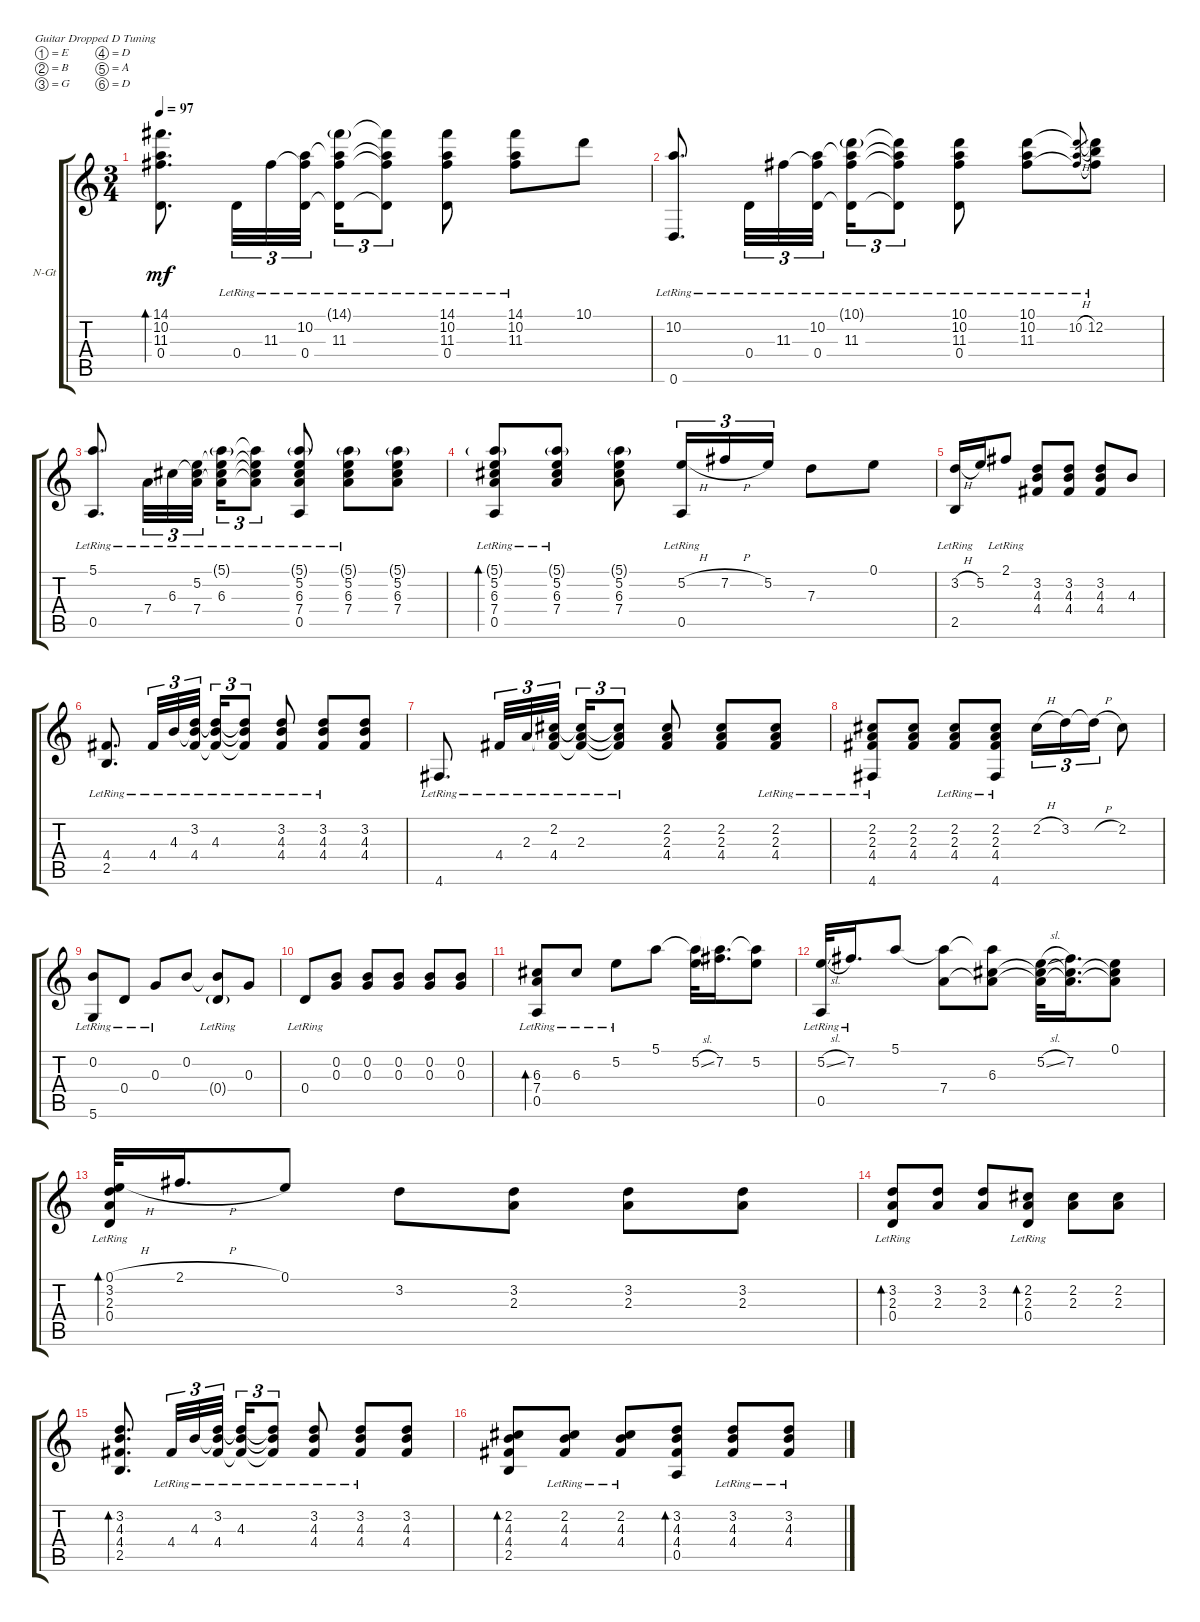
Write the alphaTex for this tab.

\defaultSystemsLayout 4
\bracketExtendMode groupsimilarinstruments
\firstSystemTrackNameOrientation horizontal
\otherSystemsTrackNameOrientation horizontal
\track ("Nylon Guitar" "N-Gt") {instrument acousticguitarnylon}
\staff {score tabs}
\tuning (E4 B3 G3 D3 A2 D2)
\ts (3 4)
\tempo 97
\clef g2
\ks c
(11.3 0.4 10.2 14.1).8{d bd 118 dy mf} 0.4{lr}.32{tu (3 2)} 11.3{lr}.32{tu (3 2)} (11.3{lr t} 10.2{lr} 0.4).32{tu (3 2)} (10.2{lr t} 11.3{lr} 0.4{t} 14.1{g}).16{tu (3 2)} (11.3{lr t} 0.4{t} 10.2{lr t} 14.1{t}).8{tu (3 2)} (11.3{lr} 10.2{lr} 0.4 14.1).8 (11.3{lr} 10.2{lr} 14.1).8 10.1.8 |
(10.2 0.6{lr}).8{d} 0.4{lr}.32{tu (3 2)} 11.3{lr}.32{tu (3 2)} (11.3{lr t} 10.2{lr} 0.4).32{tu (3 2)} (10.2{lr t} 11.3{lr} 0.4{t} 10.1{g}).16{tu (3 2)} (11.3{lr t} 0.4{t} 10.2{lr t} 10.1{t}).8{tu (3 2)} (11.3{lr} 10.2{lr} 0.4 10.1).8 (11.3 10.2{lr} 10.1{lr}).8 (10.2{h} 10.1{lr t} 11.3{t}).8{gr} (12.2 10.1{lr t} 11.3{t}).8 |
(0.5{lr} 5.1{lr}).8{d} 7.4{lr}.32{tu (3 2)} 6.3{lr}.32{tu (3 2)} (6.3{lr t} 5.2{lr} 7.4).32{tu (3 2)} (5.2{lr t} 6.3{lr} 7.4{t} 5.1{g}).16{tu (3 2)} (6.3{lr t} 7.4{t} 5.2{lr t} 5.1{t}).8{tu (3 2)} (6.3{lr} 5.2{lr} 0.5 7.4 5.1{g}).8 (6.3{lr} 5.2{lr} 7.4 5.1{g}).8 (5.2 6.3 7.4 5.1{g}).8 |
(6.3{lr} 5.2{lr} 5.1{g} 0.5 7.4).8{bd 30} (6.3{lr} 5.2{lr} 7.4 5.1{g}).8 (5.2 6.3 7.4 5.1{g}).8 (0.5{lr} 5.2{h}).16{tu (3 2)} 7.2{h}.16{tu (3 2)} 5.2.16{tu (3 2)} 7.3.8 0.1.8 |
(3.2{h} 2.5{lr}).16 5.2.16 2.1{lr}.8 (4.4 4.3 3.2).8 (4.4 4.3 3.2).8 (4.4 4.3 3.2).8 4.3.8 |
(2.5{lr} 4.4).8{d} 4.4{lr}.32{tu (3 2)} 4.3{lr}.32{tu (3 2)} (4.3{lr t} 3.2{lr} 4.4).32{tu (3 2)} (3.2{lr t} 4.3{lr} 4.4{t}).16{tu (3 2)} (4.3{lr t} 4.4{t} 3.2{lr t}).8{tu (3 2)} (4.3{lr} 3.2{lr} 4.4).8 (4.3{lr} 3.2{lr} 4.4).8 (3.2 4.3 4.4).8 |
4.6{lr}.8{d} 4.4{lr}.32{tu (3 2)} 2.3{lr}.32{tu (3 2)} (2.3{lr t} 2.2{lr} 4.4).32{tu (3 2)} (2.2{lr t} 2.3{lr} 4.4{t}).16{tu (3 2)} (2.3{lr t} 4.4{t} 2.2{lr t}).8{tu (3 2)} (4.4 2.3 2.2).8 (2.2 2.3 4.4).8 (4.4{lr} 2.3{lr} 2.2{lr}).8 |
(4.4 2.3 2.2 4.6{lr}).8 (2.2 2.3 4.4).8 (4.4{lr} 2.3{lr} 2.2{lr}).8 (4.4 2.3 2.2 4.6{lr}).8 2.2{h}.16{tu (3 2)} 3.2.16{tu (3 2)} 3.2{h t}.16{tu (3 2)} 2.2.8 |
(5.6{lr} 0.2{lr}).8 0.4{lr}.8 0.3{lr}.8 0.2.8 (0.2{t} 0.4{g lr}).8 0.3.8 |
0.4{lr}.8 (0.3 0.2).8 (0.3 0.2).8 (0.3 0.2).8 (0.3 0.2).8 (0.3 0.2).8 |
(0.5{lr} 7.4{lr} 6.3{lr}).8{bd 156} 6.3{lr}.8 5.2{lr}.8 5.1.8 (5.2{sl} 5.1{t}).32 (7.2 5.1{t}).16{d} (5.2 5.1{t}).8 |
(5.2{sl lr} 0.5{lr}).32 7.2{lr}.16{d} 5.1.8 (7.4 5.1{t}).8 (6.3 7.4{t} 5.1{t}).8 (5.2{sl} 7.4{t} 6.3{t}).32 (7.2 7.4{t} 6.3{t}).16{d} (0.1 7.4{t} 6.3{t}).8 |
(2.3{lr} 3.2{lr} 0.4{lr} 0.1{h}).32{bd 60} 2.1{h}.16{d} 0.1.8 3.2.8 (2.3 3.2).8 (3.2 2.3).8 (2.3 3.2).8 |
(0.4{lr} 2.3 3.2).8{bd 118} (3.2 2.3).8 (3.2 2.3).8 (0.4{lr} 2.3 2.2).8{bd 117} (2.3 2.2).8 (2.3 2.2).8 |
(2.5 4.4 4.3 3.2).8{d bd 119} 4.4{lr}.32{tu (3 2)} 4.3{lr}.32{tu (3 2)} (4.3{lr t} 3.2{lr} 4.4).32{tu (3 2)} (3.2{lr t} 4.3{lr} 4.4{t}).16{tu (3 2)} (4.3{lr t} 4.4{t} 3.2{lr t}).8{tu (3 2)} (4.3{lr} 3.2{lr} 4.4).8 (4.3{lr} 3.2{lr} 4.4).8 (3.2 4.3 4.4).8 |
(2.5 4.4 4.3 2.2).8{bd 119} (4.3{lr} 2.2{lr} 4.4).8 (4.3{lr} 2.2{lr} 4.4).8 (0.5 4.4 4.3 3.2).8{bd 119} (4.3{lr} 3.2{lr} 4.4).8 (4.3{lr} 3.2{lr} 4.4).8
